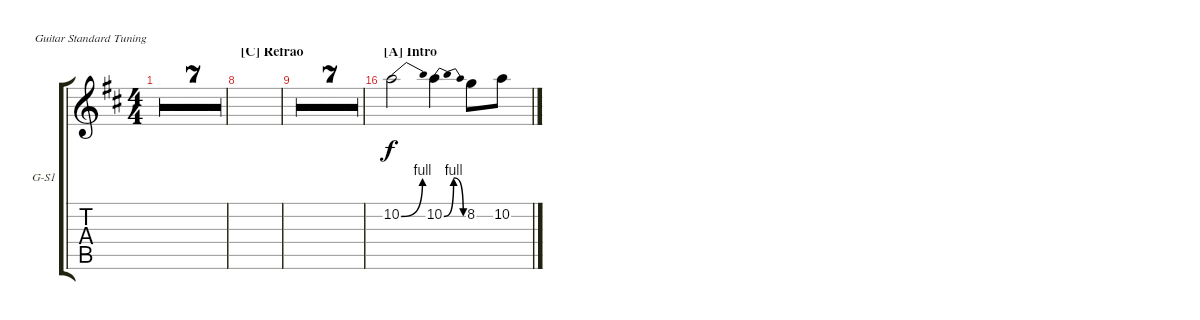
\defaultSystemsLayout 4
\bracketExtendMode groupsimilarinstruments
\firstSystemTrackNameOrientation horizontal
\otherSystemsTrackNameOrientation horizontal
\track ("Guitarra Solo 1" "G-S1") {multiBarRest instrument overdrivenguitar}
\staff {score tabs}
\tuning (E4 B3 G3 D3 A2 E2)
\ts (4 4)
\tempo 75
\clef g2
\ks d
|
|
|
|
|
|
|
\section ("C" "Refrão")
|
|
|
|
|
|
|
|
\section ("A" "Intro")
10.2{be (bend 0 0 15 4)}.2 10.2{be (bendrelease 0 0 10.2 4 20.4 4 30 0)}.4 8.2.8 10.2.8
